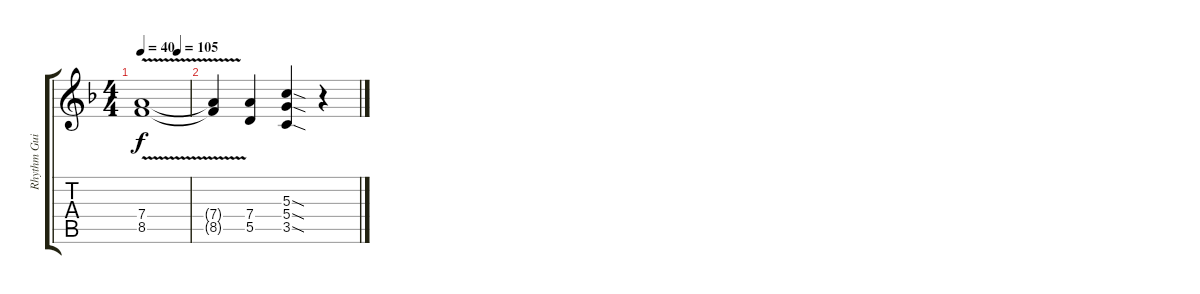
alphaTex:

\track ("Rhythm Guitar (Mustaine)" "Rhythm Gui") {instrument distortionguitar}
\staff {score tabs}
\tuning (E4 B3 G3 D3 A2 E2) {hide}
\ts (4 4)
\tempo 40
\tempo (105 0.75)
\clef g2
\ks f
(7.4{v t} 8.5{v t}).1{dy f} |
(7.4{t} 8.5{t}).4 (7.4 5.5).4 (5.3{sod} 5.4{sod} 3.5{sod}).4 r.4
